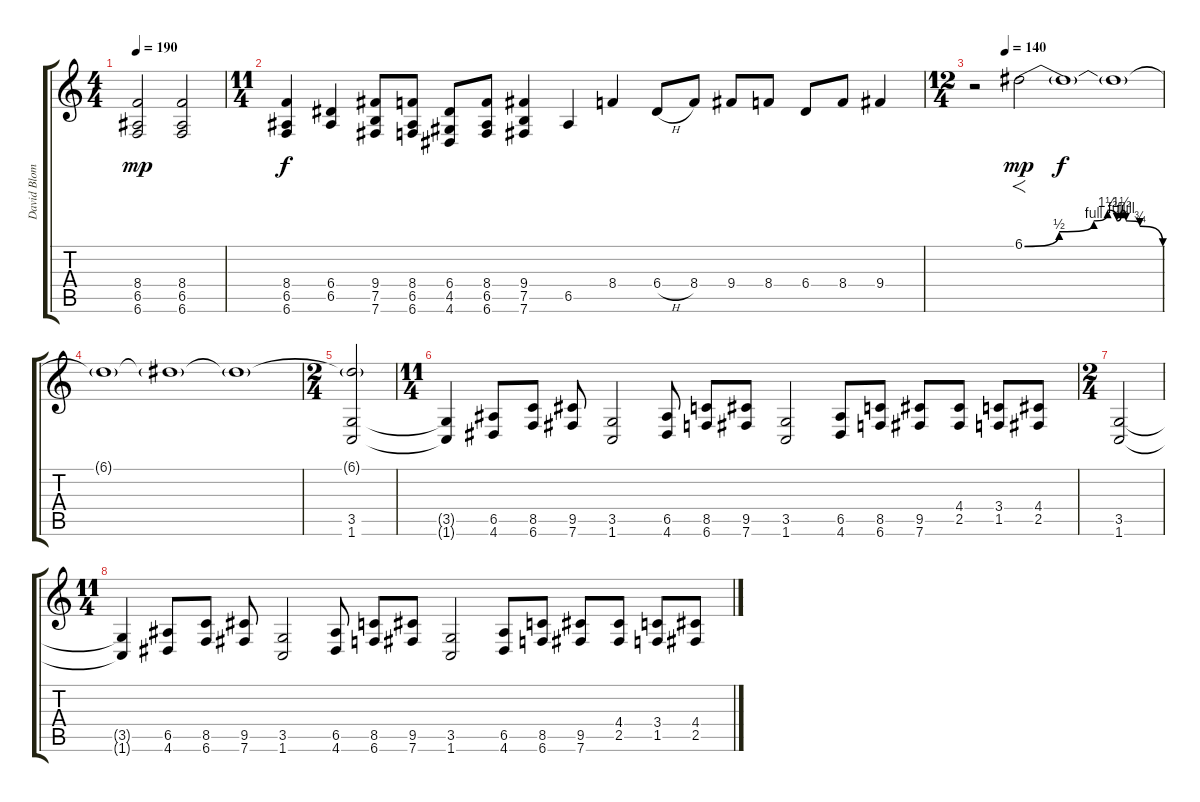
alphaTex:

\track ("David Blomqvist" "David Blom") {instrument distortionguitar}
\staff {score tabs}
\tuning (A3 Gb3 D3 A2 E2 B1) {hide}
\ts (4 4)
\tempo 190
\clef g2
\ks c
(8.4 6.5 6.6).2{dy mp} (8.4 6.5 6.6).2 |
\ts (11 4)
(8.4 6.5 6.6).4{dy f} (6.4 6.5).4 (9.4 7.5 7.6).8 (8.4 6.5 6.6).8 (6.4 4.5 4.6).8 (8.4 6.5 6.6).8 (9.4 7.5 7.6).4 6.5.4 8.4.4 6.4{h}.8 8.4.8 9.4.8 8.4.8 6.4.8 8.4.8 9.4.4 |
\ts (12 4)
\tempo (140 0.16666666666666666)
r.2 6.1{be (custom 0 0 15 2 30 4 36 6 40 4 42 6 44 4 50 3 60 0)}.2{f dy mp instrument fx8scifi} 6.1{t}.1{dy f} 6.1{t}.1 |
6.1{t}.1 6.1{t}.1 6.1{t}.1 |
\ts (2 4)
(6.1{t} 3.5 1.6).2{instrument distortionguitar} |
\ts (11 4)
(3.5{t} 1.6{t}).4 (6.5 4.6).8 (8.5 6.6).8 (9.5 7.6).8 (3.5 1.6).2 (6.5 4.6).8 (8.5 6.6).8 (9.5 7.6).8 (3.5 1.6).2 (6.5 4.6).8 (8.5 6.6).8 (9.5 7.6).8 (4.4 2.5).8 (3.4 1.5).8 (4.4 2.5).8 |
\ts (2 4)
(3.5 1.6).2 |
\ts (11 4)
(3.5{t} 1.6{t}).4 (6.5 4.6).8 (8.5 6.6).8 (9.5 7.6).8 (3.5 1.6).2 (6.5 4.6).8 (8.5 6.6).8 (9.5 7.6).8 (3.5 1.6).2 (6.5 4.6).8 (8.5 6.6).8 (9.5 7.6).8 (4.4 2.5).8 (3.4 1.5).8 (4.4 2.5).8
